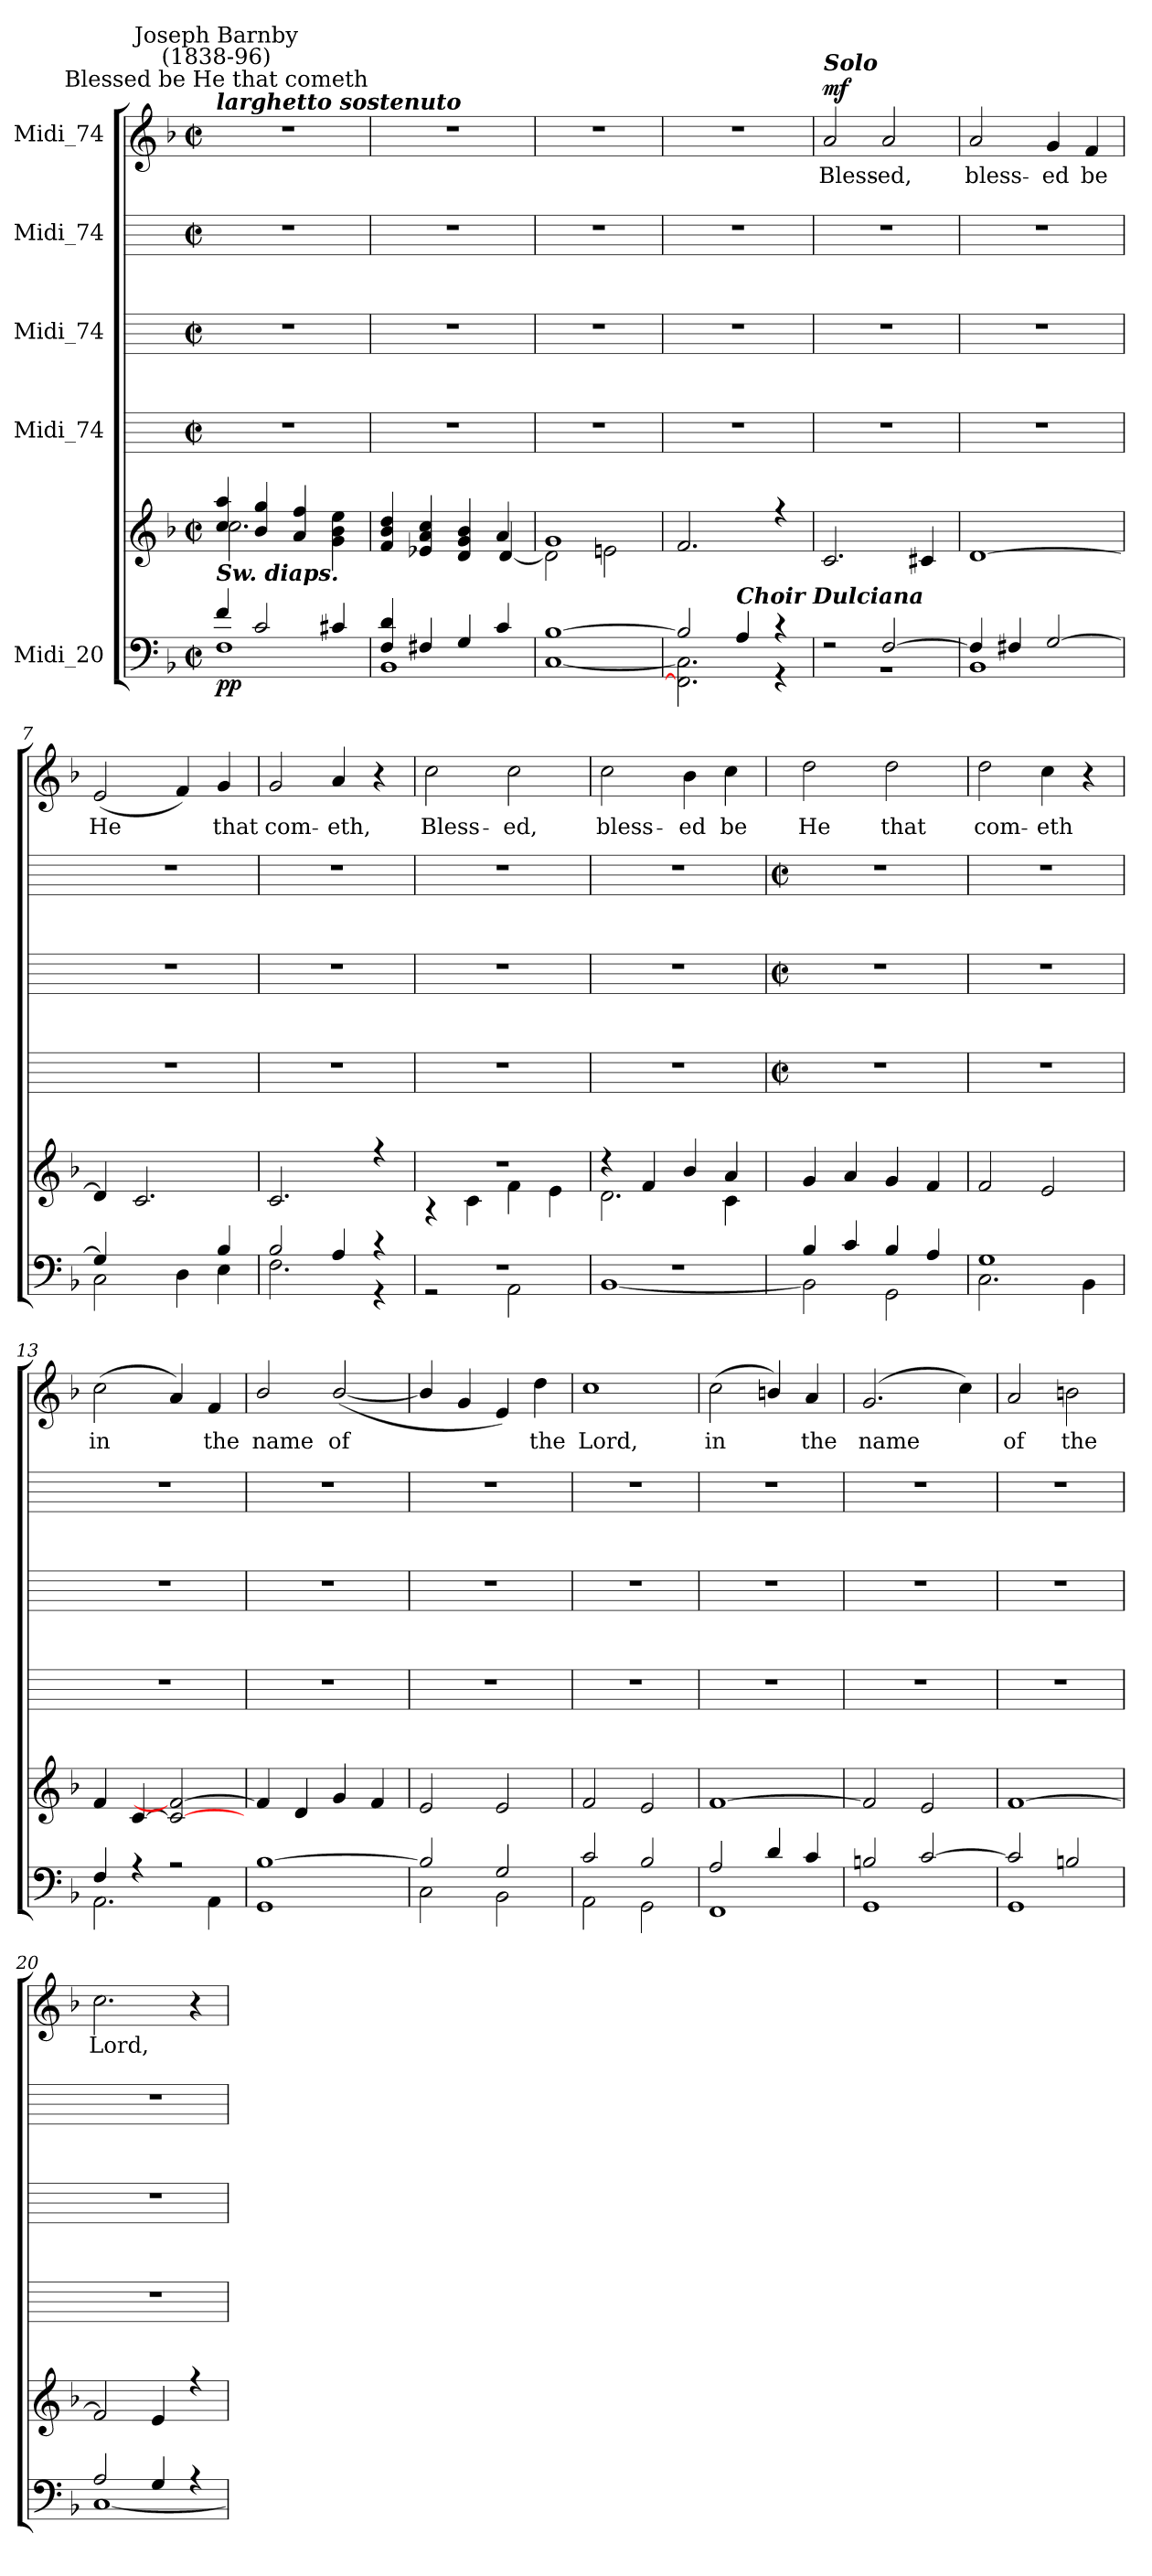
**kern	**kern	**dynam	**kern	**kern	**kern	**kern	**text	**dynam
*part5	*part5	*part5	*part4	*part3	*part2	*part1	*part1	*part1
*staff6	*staff5	*staff5/6	*staff4	*staff3	*staff2	*staff1	*staff1	*staff1
*I"Midi_20	*	*	*I"Midi_74	*I"Midi_74	*I"Midi_74	*I"Midi_74	*	*
*clefF4	*clefG2	*	*	*	*	*clefG2	*	*
*k[b-]	*k[b-]	*	*	*	*	*k[b-]	*	*
*F:	*F:	*	*	*	*	*F:	*	*
*M2/2	*M2/2	*	*M2/2	*M2/2	*M2/2	*M2/2	*	*
*met(c|)	*met(c|)	*	*met(c|)	*met(c|)	*met(c|)	*met(c|)	*	*
=1	=1	=1	=1	=1	=1	=1	=1	=1
*^	*^	*	*	*	*	*	*	*
!	!	!	!	!	!	!	!	!LO:TX:a:Bi:t=larghetto sostenuto	!	!
!	!	!	!	!	!	!	!	!LO:TX:a:cj:t=Blessed be He that cometh	!	!
!	!	!	!	!	!	!	!	!LO:TX:a:cj:t=Joseph Barnby\n(1838-96)	!	!
!LO:TX:a:Bi:t=Sw. diaps.	!	!	!	!	!	!	!	!	!	!
!	!	!	!	!LO:DY:b=2	!	!	!	!	!	!
!	!	!	!	!LO:DY:n=1:b	!	!	!	!	!	!
4f/	1F\	4cc/ 4aa/	2.cc\	p p	1r	1r	1r	1r	.	.
2c/	.	4b-/ 4gg/	.	.	.	.	.	.	.	.
.	.	4a/ 4ff/	.	.	.	.	.	.	.	.
4c#X/	.	4g 4b- 4ee	4ryy	.	.	.	.	.	.	.
=2	=2	=2	=2	=2	=2	=2	=2	=2	=2	=2
4F/ 4d/	1BB-\	4f 4b- 4dd	2.ryy	.	1r	1r	1r	1r	.	.
4F#X/	.	4e-X 4a 4cc	.	.	.	.	.	.	.	.
4G/	.	4d 4g 4b-	.	.	.	.	.	.	.	.
4c/	.	4a	[4d/	.	.	.	.	.	.	.
=3	=3	=3	=3	=3	=3	=3	=3	=3	=3	=3
[1B-/	[1C\	1g	2d\]	.	1r	1r	1r	1r	.	.
.	.	.	2en\	.	.	.	.	.	.	.
=4	=4	=4	=4	=4	=4	=4	=4	=4	=4	=4
2B-/]	2.FF\] 2.C\]	2.f	1ryy	.	1r	1r	1r	1r	.	.
!LO:TX:a:Bi:t=Choir Dulciana	!	!	!	!	!	!	!	!	!	!
4A/	.	.	.	.	.	.	.	.	.	.
4r	4r	4r	.	.	.	.	.	.	.	.
=5	=5	=5	=5	=5	=5	=5	=5	=5	=5	=5
!	!	!	!	!	!	!	!	!LO:TX:a:Bi:t=Solo	!	!
!	!	!	!	!	!	!	!	!	!LO:LY:b	!LO:DY:b
2r	1r	2.c	1ryy	.	1r	1r	1r	2a	Bless-	mf
!	!	!	!	!	!	!	!	!	!LO:LY:b	!
[2F/	.	.	.	.	.	.	.	2a	-ed,	.
.	.	4c#X	.	.	.	.	.	.	.	.
=6	=6	=6	=6	=6	=6	=6	=6	=6	=6	=6
!	!	!	!	!	!	!	!	!	!LO:LY:b	!
4F/]	1BB-\	[1d	1ryy	.	1r	1r	1r	2a	bless-	.
4F#X/	.	.	.	.	.	.	.	.	.	.
!	!	!	!	!	!	!	!	!	!LO:LY:b	!
[2G/	.	.	.	.	.	.	.	4g	-ed	.
!	!	!	!	!	!	!	!	!	!LO:LY:b	!
.	.	.	.	.	.	.	.	4f	be	.
=7	=7	=7	=7	=7	=7	=7	=7	=7	=7	=7
!	!	!	!	!	!	!	!	!	!LO:LY:b	!
4G/]	2C\	4d]	1ryy	.	1r	1r	1r	(<2e	He	.
2ryy	.	2.c	.	.	.	.	.	.	.	.
.	4D\	.	.	.	.	.	.	4f)	.	.
!	!	!	!	!	!	!	!	!	!LO:LY:b	!
4B-/	4E\	.	.	.	.	.	.	4g	that	.
=8	=8	=8	=8	=8	=8	=8	=8	=8	=8	=8
!	!	!	!	!	!	!	!	!	!LO:LY:b	!
2B-/	2.F\	2.c	1ryy	.	1r	1r	1r	2g	com-	.
!	!	!	!	!	!	!	!	!	!LO:LY:b	!
4A/	.	.	.	.	.	.	.	4a	-eth,	.
4r	4r	4r	.	.	.	.	.	4r	.	.
=9	=9	=9	=9	=9	=9	=9	=9	=9	=9	=9
!	!	!	!	!	!	!	!	!	!LO:LY:b	!
1r	2r	1r	4r	.	1r	1r	1r	2cc	Bless-	.
.	.	.	4c\	.	.	.	.	.	.	.
!	!	!	!	!	!	!	!	!	!LO:LY:b	!
.	2AA\	.	4f\	.	.	.	.	2cc	-ed,	.
.	.	.	4e\	.	.	.	.	.	.	.
=10	=10	=10	=10	=10	=10	=10	=10	=10	=10	=10
!	!	!	!	!	!	!	!	!	!LO:LY:b	!
1r	[1BB-\	4r	2.d\	.	1r	1r	1r	2cc	bless-	.
.	.	4f	.	.	.	.	.	.	.	.
!	!	!	!	!	!	!	!	!	!LO:LY:b	!
.	.	4b-/	.	.	.	.	.	4b-	-ed	.
!	!	!	!	!	!	!	!	!	!LO:LY:b	!
.	.	4a	4c\	.	.	.	.	4cc	be	.
!!LO:LB:g=z
=11	=11	=11	=11	=11	=11	=11	=11	=11	=11	=11
*	*	*	*	*	*M2/2	*M2/2	*M2/2	*	*	*
*	*	*	*	*	*met(c|)	*met(c|)	*met(c|)	*	*	*
!	!	!	!	!	!	!	!	!	!LO:LY:b	!
4B-/	2BB-\]	4g	1ryy	.	1r	1r	1r	2dd	He	.
4c/	.	4a	.	.	.	.	.	.	.	.
!	!	!	!	!	!	!	!	!	!LO:LY:b	!
4B-/	2GG\	4g	.	.	.	.	.	2dd	that	.
4A/	.	4f	.	.	.	.	.	.	.	.
=12	=12	=12	=12	=12	=12	=12	=12	=12	=12	=12
!	!	!	!	!	!	!	!	!	!LO:LY:b	!
1G/	2.C\	2f	1ryy	.	1r	1r	1r	2dd	com-	.
!	!	!	!	!	!	!	!	!	!LO:LY:b	!
.	.	2e	.	.	.	.	.	4cc	-eth	.
.	4BB-\	.	.	.	.	.	.	4r	.	.
=13	=13	=13	=13	=13	=13	=13	=13	=13	=13	=13
!	!	!	!	!	!	!	!	!	!LO:LY:b	!
4F/	2.AA\	4f	1ryy	.	1r	1r	1r	(<2cc	in	.
4r	.	[4c	.	.	.	.	.	.	.	.
2r	.	2c_ 2f_	.	.	.	.	.	4a)	.	.
!	!	!	!	!	!	!	!	!	!LO:LY:b	!
.	4AA\	.	.	.	.	.	.	4f	the	.
=14	=14	=14	=14	=14	=14	=14	=14	=14	=14	=14
!	!	!	!	!	!	!	!	!	!LO:LY:b	!
[1B-/	1GG\	4f]	1ryy	.	1r	1r	1r	2b-/	name	.
.	.	4d	.	.	.	.	.	.	.	.
!	!	!	!	!	!	!	!	!	!LO:LY:b	!
.	.	4g	.	.	.	.	.	(<[2b-/	of	.
.	.	4f	.	.	.	.	.	.	.	.
=15	=15	=15	=15	=15	=15	=15	=15	=15	=15	=15
2B-/]	2C\	2e	1ryy	.	1r	1r	1r	4b-/]	.	.
.	.	.	.	.	.	.	.	4g	.	.
2G/	2BB-\	2e	.	.	.	.	.	4e)	.	.
!	!	!	!	!	!	!	!	!	!LO:LY:b	!
.	.	.	.	.	.	.	.	4dd	the	.
=16	=16	=16	=16	=16	=16	=16	=16	=16	=16	=16
!	!	!	!	!	!	!	!	!	!LO:LY:b	!
2c/	2AA\	2f	1ryy	.	1r	1r	1r	1cc	Lord,	.
2B-/	2GG\	2e	.	.	.	.	.	.	.	.
=17	=17	=17	=17	=17	=17	=17	=17	=17	=17	=17
!	!	!	!	!	!	!	!	!	!LO:LY:b	!
2A/	1FF\	[1f	1ryy	.	1r	1r	1r	(<2cc	in	.
4d/	.	.	.	.	.	.	.	4bn/)	.	.
!	!	!	!	!	!	!	!	!	!LO:LY:b	!
4c/	.	.	.	.	.	.	.	4a	the	.
=18	=18	=18	=18	=18	=18	=18	=18	=18	=18	=18
!	!	!	!	!	!	!	!	!	!LO:LY:b	!
2Bn/	1GG\	2f]	1ryy	.	1r	1r	1r	(<2.g	name	.
[2c/	.	2e	.	.	.	.	.	.	.	.
.	.	.	.	.	.	.	.	4cc)	.	.
=19	=19	=19	=19	=19	=19	=19	=19	=19	=19	=19
!	!	!	!	!	!	!	!	!	!LO:LY:b	!
2c/]	1GG\	[1f	1ryy	.	1r	1r	1r	2a	of	.
!	!	!	!	!	!	!	!	!	!LO:LY:b	!
2Bn/	.	.	.	.	.	.	.	2bn	the	.
=20	=20	=20	=20	=20	=20	=20	=20	=20	=20	=20
!	!	!	!	!	!	!	!	!	!LO:LY:b	!
2A/	[1C\	2f]	1ryy	.	1r	1r	1r	2.cc	Lord,	.
4G/	.	4e	.	.	.	.	.	.	.	.
4r	.	4r	.	.	.	.	.	4r	.	.
*v	*v	*	*	*	*	*	*	*	*	*
*	*v	*v	*	*	*	*	*	*	*
=	=	=	=	=	=	=	=	=
*-	*-	*-	*-	*-	*-	*-	*-	*-
